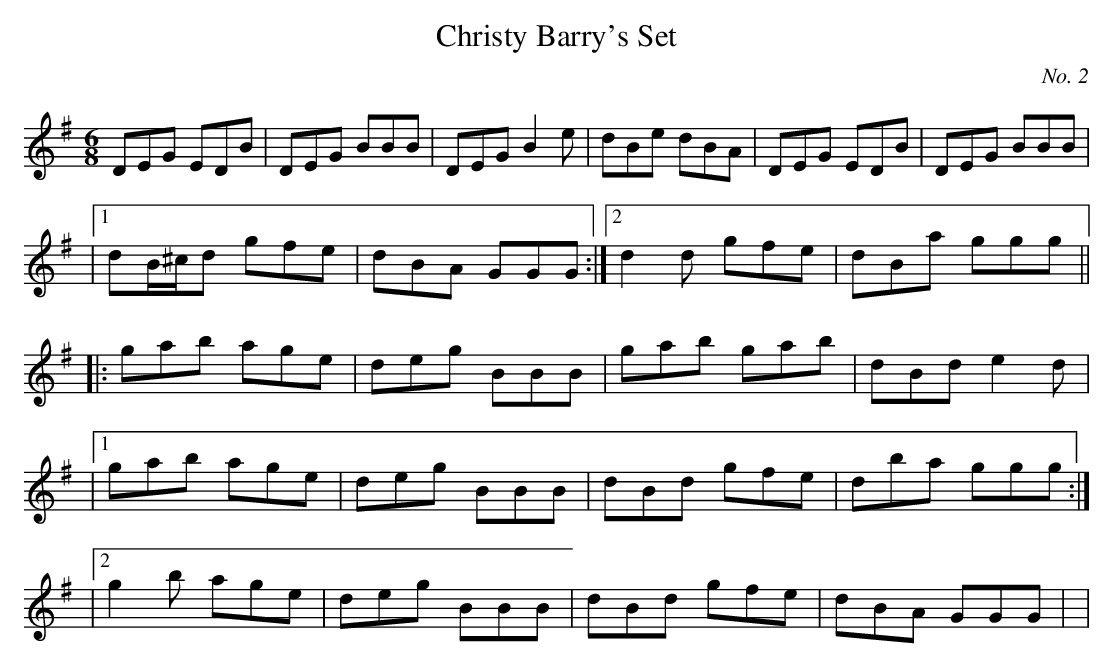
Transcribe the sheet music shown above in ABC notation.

X:1
T:Christy Barry's Set
M:6/8
L:1/8
C:No. 2
K:G
DEG EDB|DEG BBB|DEG B2 e|dBe dBA| DEG EDB|DEG BBB|
|1 dB/^c/d gfe |dBA GGG :|2 d2 d gfe|dBa ggg ||
|: gab age|deg BBB|gab gab|dBd e2 d|
|1 gab age|deg BBB|dBd gfe|dba ggg :|
|2 g2 b age|deg BBB|dBd gfe|dBA GGG |>|
